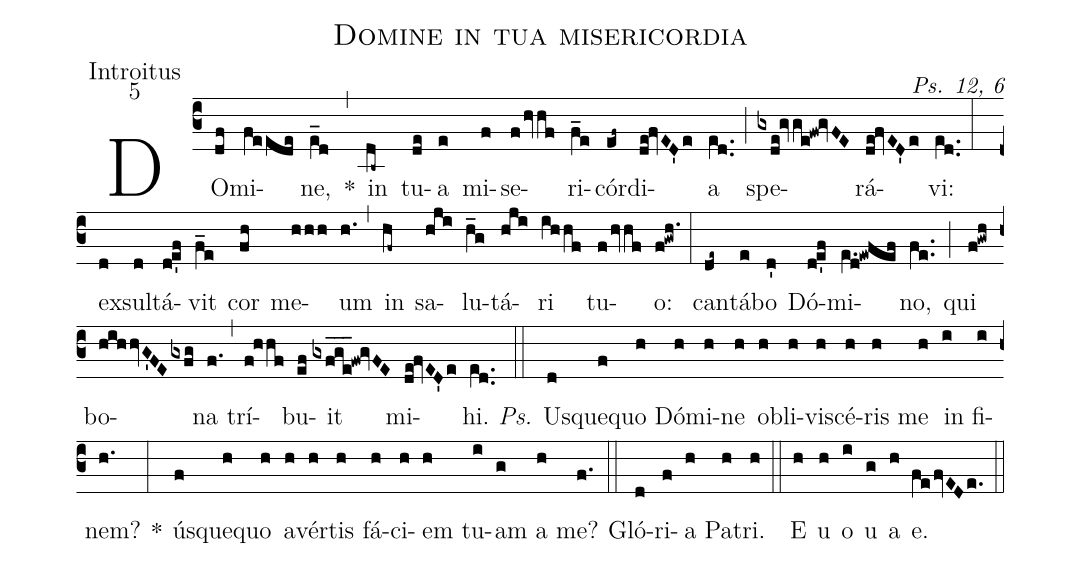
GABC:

name:Domine in tua misericordia;
office-part:Introitus;
mode:5;
commentary:Ps. 12, 6;
%%
(c3) DO(df)mi(feede)ne,(e_[ll:1]d) *(,) in(db~) tu(de)a(e) mi(f)se(fhvhf)ri(f_e)cór(ef~)di(de!fvED'e)a(e[ll:1]d..) (;) spe(gxde!gvge!fw!gvFE)rá(de!fvED'e)vi:(e[ll:1]d..) (:)
ex(d)sul(d)tá(de'f)vit(f_e) cor(fh) me(hhh)um(h.) (,) in(hf~) sa(hji)lu(h_g)tá(hji)ri(ihhf) tu(fhvhf)o:(f!gwh.) (:)
can(de~)tá(e)bo(d') Dó(de'f)mi(e.[ll:1]d!ewfef)no,(fe..) (;) qui(f!gwh) bo(hihhvG'FEgxfg)na(f.) (,) trí(f!hhf)bu(ef)it(gxf_g_e_!fw!gvFE) mi(de!fvED'e)hi.(e[ll:1]d..) (::)
<i>Ps.</i> Us(d)que(f)quo(h) Dó(h)mi(h)ne(h) ob(h)li(h)vi(h)scé(h)ris(h) me(h) in(i) fi(i)nem?(h.) *(:)
ús(f)que(h)quo(h) a(h)vér(h)tis(h) fá(h)ci(h)em(h) tu(i)am(g) a(h) me?(f.) (::)
Gló(d)ri(f)a(h) Pa(h)tri.(h) (::)
<eu>E(h) u(h) o(i) u(g) a(h) e.</eu>(fefvEDe.) (::)
